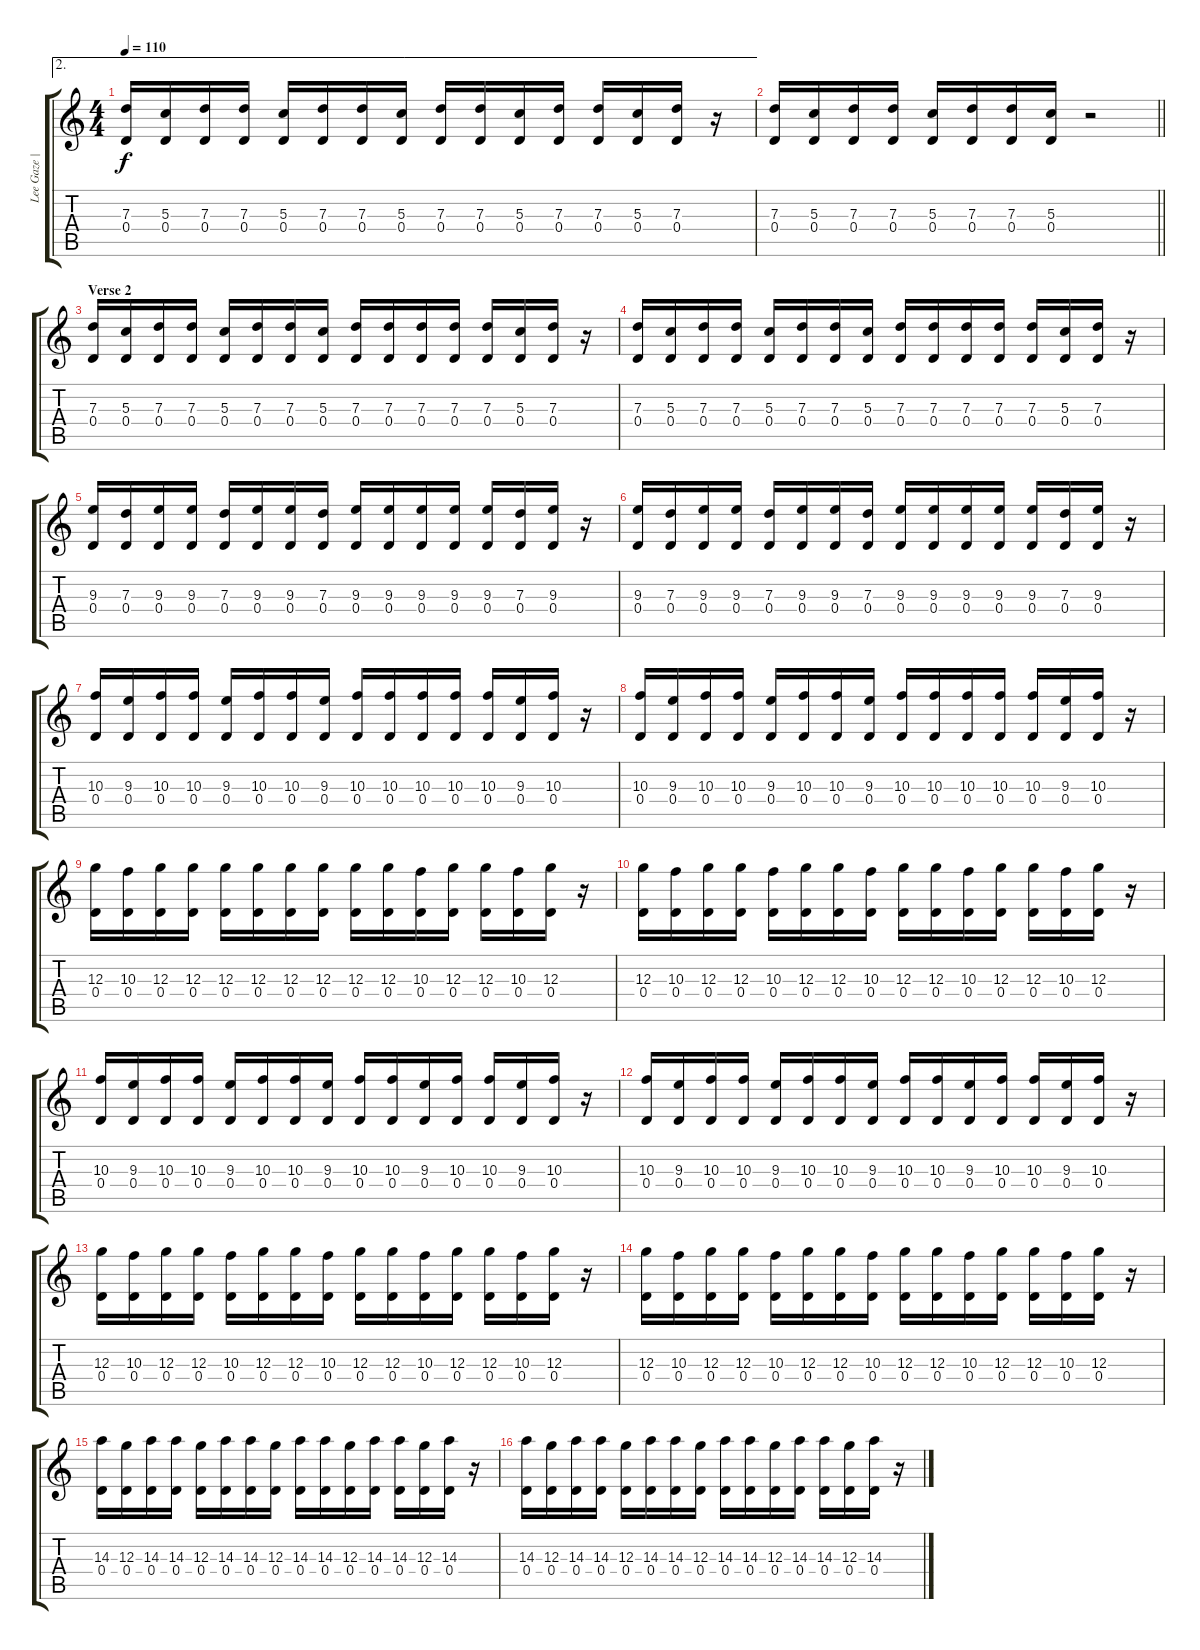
\track ("Lee Gaze | Lead" "Lee Gaze |") {instrument distortionguitar}
\staff {score tabs}
\tuning (E4 B3 G3 D3 A2 D2) {hide}
\ae 2
\ts (4 4)
\tempo 110
\clef g2
\ks c
(7.3 0.4).16{dy f} (5.3 0.4).16 (7.3 0.4).16 (7.3 0.4).16 (5.3 0.4).16 (7.3 0.4).16 (7.3 0.4).16 (5.3 0.4).16 (7.3 0.4).16 (7.3 0.4).16 (5.3 0.4).16 (7.3 0.4).16 (7.3 0.4).16 (5.3 0.4).16 (7.3 0.4).16 r.16 |
\barLineRight lightlight
(7.3 0.4).16 (5.3 0.4).16 (7.3 0.4).16 (7.3 0.4).16 (5.3 0.4).16 (7.3 0.4).16 (7.3 0.4).16 (5.3 0.4).16 r.2 |
\section ("" "Verse 2")
(7.3 0.4).16 (5.3 0.4).16 (7.3 0.4).16 (7.3 0.4).16 (5.3 0.4).16 (7.3 0.4).16 (7.3 0.4).16 (5.3 0.4).16 (7.3 0.4).16 (7.3 0.4).16 (7.3 0.4).16 (7.3 0.4).16 (7.3 0.4).16 (5.3 0.4).16 (7.3 0.4).16 r.16 |
(7.3 0.4).16 (5.3 0.4).16 (7.3 0.4).16 (7.3 0.4).16 (5.3 0.4).16 (7.3 0.4).16 (7.3 0.4).16 (5.3 0.4).16 (7.3 0.4).16 (7.3 0.4).16 (7.3 0.4).16 (7.3 0.4).16 (7.3 0.4).16 (5.3 0.4).16 (7.3 0.4).16 r.16 |
(9.3 0.4).16 (7.3 0.4).16 (9.3 0.4).16 (9.3 0.4).16 (7.3 0.4).16 (9.3 0.4).16 (9.3 0.4).16 (7.3 0.4).16 (9.3 0.4).16 (9.3 0.4).16 (9.3 0.4).16 (9.3 0.4).16 (9.3 0.4).16 (7.3 0.4).16 (9.3 0.4).16 r.16 |
(9.3 0.4).16 (7.3 0.4).16 (9.3 0.4).16 (9.3 0.4).16 (7.3 0.4).16 (9.3 0.4).16 (9.3 0.4).16 (7.3 0.4).16 (9.3 0.4).16 (9.3 0.4).16 (9.3 0.4).16 (9.3 0.4).16 (9.3 0.4).16 (7.3 0.4).16 (9.3 0.4).16 r.16 |
(10.3 0.4).16 (9.3 0.4).16 (10.3 0.4).16 (10.3 0.4).16 (9.3 0.4).16 (10.3 0.4).16 (10.3 0.4).16 (9.3 0.4).16 (10.3 0.4).16 (10.3 0.4).16 (10.3 0.4).16 (10.3 0.4).16 (10.3 0.4).16 (9.3 0.4).16 (10.3 0.4).16 r.16 |
(10.3 0.4).16 (9.3 0.4).16 (10.3 0.4).16 (10.3 0.4).16 (9.3 0.4).16 (10.3 0.4).16 (10.3 0.4).16 (9.3 0.4).16 (10.3 0.4).16 (10.3 0.4).16 (10.3 0.4).16 (10.3 0.4).16 (10.3 0.4).16 (9.3 0.4).16 (10.3 0.4).16 r.16 |
(12.3 0.4).16 (10.3 0.4).16 (12.3 0.4).16 (12.3 0.4).16 (12.3 0.4).16 (12.3 0.4).16 (12.3 0.4).16 (12.3 0.4).16 (12.3 0.4).16 (12.3 0.4).16 (10.3 0.4).16 (12.3 0.4).16 (12.3 0.4).16 (10.3 0.4).16 (12.3 0.4).16 r.16 |
(12.3 0.4).16 (10.3 0.4).16 (12.3 0.4).16 (12.3 0.4).16 (10.3 0.4).16 (12.3 0.4).16 (12.3 0.4).16 (10.3 0.4).16 (12.3 0.4).16 (12.3 0.4).16 (10.3 0.4).16 (12.3 0.4).16 (12.3 0.4).16 (10.3 0.4).16 (12.3 0.4).16 r.16 |
(10.3 0.4).16 (9.3 0.4).16 (10.3 0.4).16 (10.3 0.4).16 (9.3 0.4).16 (10.3 0.4).16 (10.3 0.4).16 (9.3 0.4).16 (10.3 0.4).16 (10.3 0.4).16 (9.3 0.4).16 (10.3 0.4).16 (10.3 0.4).16 (9.3 0.4).16 (10.3 0.4).16 r.16 |
(10.3 0.4).16 (9.3 0.4).16 (10.3 0.4).16 (10.3 0.4).16 (9.3 0.4).16 (10.3 0.4).16 (10.3 0.4).16 (9.3 0.4).16 (10.3 0.4).16 (10.3 0.4).16 (9.3 0.4).16 (10.3 0.4).16 (10.3 0.4).16 (9.3 0.4).16 (10.3 0.4).16 r.16 |
(12.3 0.4).16 (10.3 0.4).16 (12.3 0.4).16 (12.3 0.4).16 (10.3 0.4).16 (12.3 0.4).16 (12.3 0.4).16 (10.3 0.4).16 (12.3 0.4).16 (12.3 0.4).16 (10.3 0.4).16 (12.3 0.4).16 (12.3 0.4).16 (10.3 0.4).16 (12.3 0.4).16 r.16 |
(12.3 0.4).16 (10.3 0.4).16 (12.3 0.4).16 (12.3 0.4).16 (10.3 0.4).16 (12.3 0.4).16 (12.3 0.4).16 (10.3 0.4).16 (12.3 0.4).16 (12.3 0.4).16 (10.3 0.4).16 (12.3 0.4).16 (12.3 0.4).16 (10.3 0.4).16 (12.3 0.4).16 r.16 |
(14.3 0.4).16 (12.3 0.4).16 (14.3 0.4).16 (14.3 0.4).16 (12.3 0.4).16 (14.3 0.4).16 (14.3 0.4).16 (12.3 0.4).16 (14.3 0.4).16 (14.3 0.4).16 (12.3 0.4).16 (14.3 0.4).16 (14.3 0.4).16 (12.3 0.4).16 (14.3 0.4).16 r.16 |
(14.3 0.4).16 (12.3 0.4).16 (14.3 0.4).16 (14.3 0.4).16 (12.3 0.4).16 (14.3 0.4).16 (14.3 0.4).16 (12.3 0.4).16 (14.3 0.4).16 (14.3 0.4).16 (12.3 0.4).16 (14.3 0.4).16 (14.3 0.4).16 (12.3 0.4).16 (14.3 0.4).16 r.16
